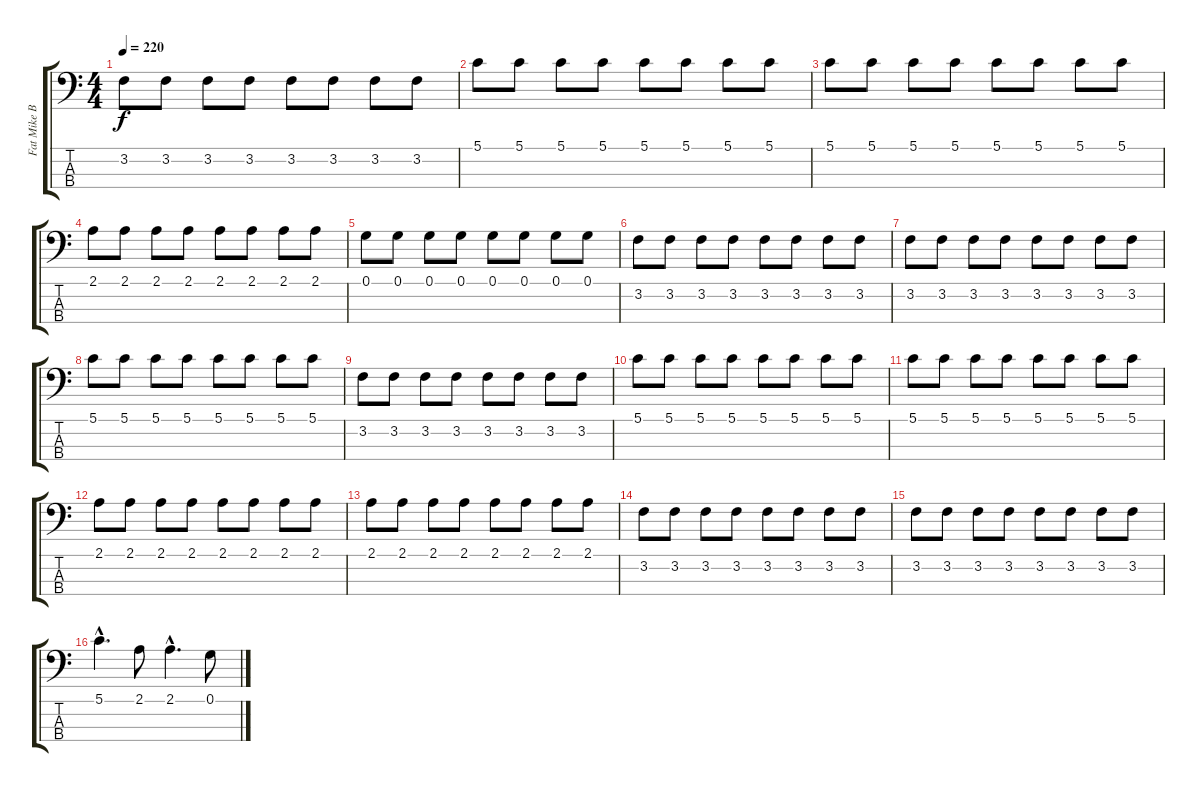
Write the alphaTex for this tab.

\track ("Fat Mike Bass" "Fat Mike B") {instrument electricbassfinger}
\staff {score tabs}
\tuning (G2 D2 A1 E1) {hide}
\ts (4 4)
\tempo 220
\clef f4
\ks c
3.2.8{dy f} 3.2.8 3.2.8 3.2.8 3.2.8 3.2.8 3.2.8 3.2.8 |
5.1.8 5.1.8 5.1.8 5.1.8 5.1.8 5.1.8 5.1.8 5.1.8 |
5.1.8 5.1.8 5.1.8 5.1.8 5.1.8 5.1.8 5.1.8 5.1.8 |
2.1.8 2.1.8 2.1.8 2.1.8 2.1.8 2.1.8 2.1.8 2.1.8 |
0.1.8 0.1.8 0.1.8 0.1.8 0.1.8 0.1.8 0.1.8 0.1.8 |
3.2.8 3.2.8 3.2.8 3.2.8 3.2.8 3.2.8 3.2.8 3.2.8 |
3.2.8 3.2.8 3.2.8 3.2.8 3.2.8 3.2.8 3.2.8 3.2.8 |
5.1.8 5.1.8 5.1.8 5.1.8 5.1.8 5.1.8 5.1.8 5.1.8 |
3.2.8 3.2.8 3.2.8 3.2.8 3.2.8 3.2.8 3.2.8 3.2.8 |
5.1.8 5.1.8 5.1.8 5.1.8 5.1.8 5.1.8 5.1.8 5.1.8 |
5.1.8 5.1.8 5.1.8 5.1.8 5.1.8 5.1.8 5.1.8 5.1.8 |
2.1.8 2.1.8 2.1.8 2.1.8 2.1.8 2.1.8 2.1.8 2.1.8 |
2.1.8 2.1.8 2.1.8 2.1.8 2.1.8 2.1.8 2.1.8 2.1.8 |
3.2.8 3.2.8 3.2.8 3.2.8 3.2.8 3.2.8 3.2.8 3.2.8 |
3.2.8 3.2.8 3.2.8 3.2.8 3.2.8 3.2.8 3.2.8 3.2.8 |
5.1{hac}.4{d} 2.1.8 2.1{hac}.4{d} 0.1.8
